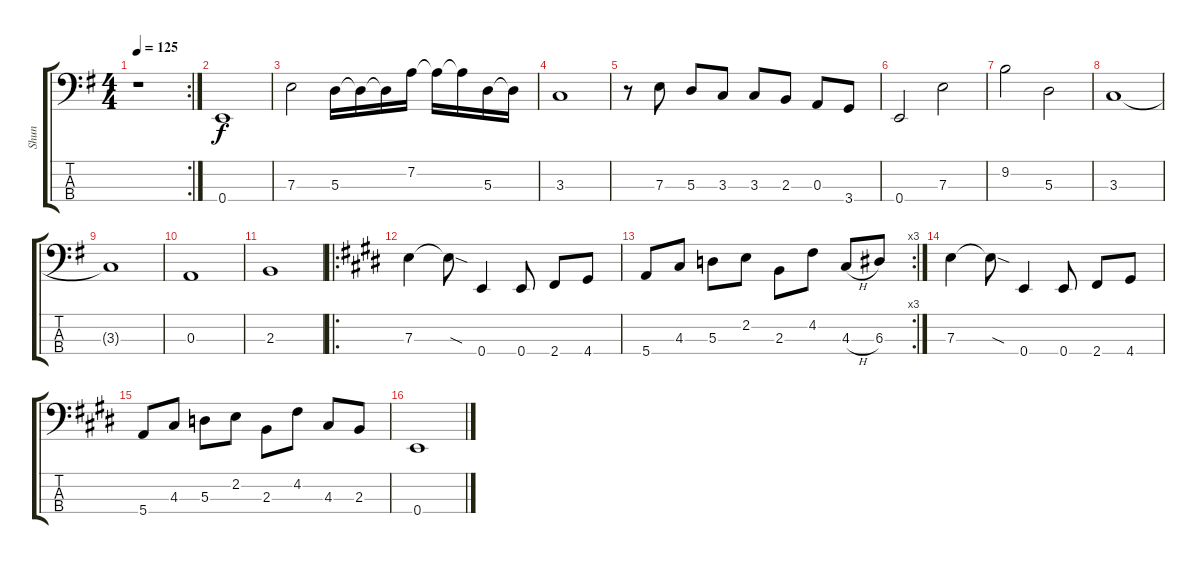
\track ("Shun" "Shun") {instrument electricbassfinger}
\staff {score tabs}
\tuning (G2 D2 A1 E1) {hide}
\rc 2
\ts (4 4)
\tempo 125
\clef f4
\ks eminor
r.1{dy f} |
0.4.1 |
7.3.2 5.3.16 5.3{t}.16 5.3{t}.16 7.2.16 7.2{t}.16 7.2{t}.16 5.3.16 5.3{t}.16 |
3.3.1 |
r.8 7.3.8 5.3.8 3.3.8 3.3.8 2.3.8 0.3.8 3.4.8 |
0.4.2 7.3.2 |
9.2.2 5.3.2 |
3.3.1 |
3.3{t}.1 |
0.3.1 |
2.3.1 |
\ro
\ks e
7.3.4 7.3{sod t}.8 0.4.4 0.4.8 2.4.8 4.4.8 |
\rc 3
5.4.8 4.3.8 5.3.8 2.2.8 2.3.8 4.2.8 4.3{h}.8 6.3.8 |
7.3.4 7.3{sod t}.8 0.4.4 0.4.8 2.4.8 4.4.8 |
5.4.8 4.3.8 5.3.8 2.2.8 2.3.8 4.2.8 4.3.8 2.3.8 |
0.4.1
